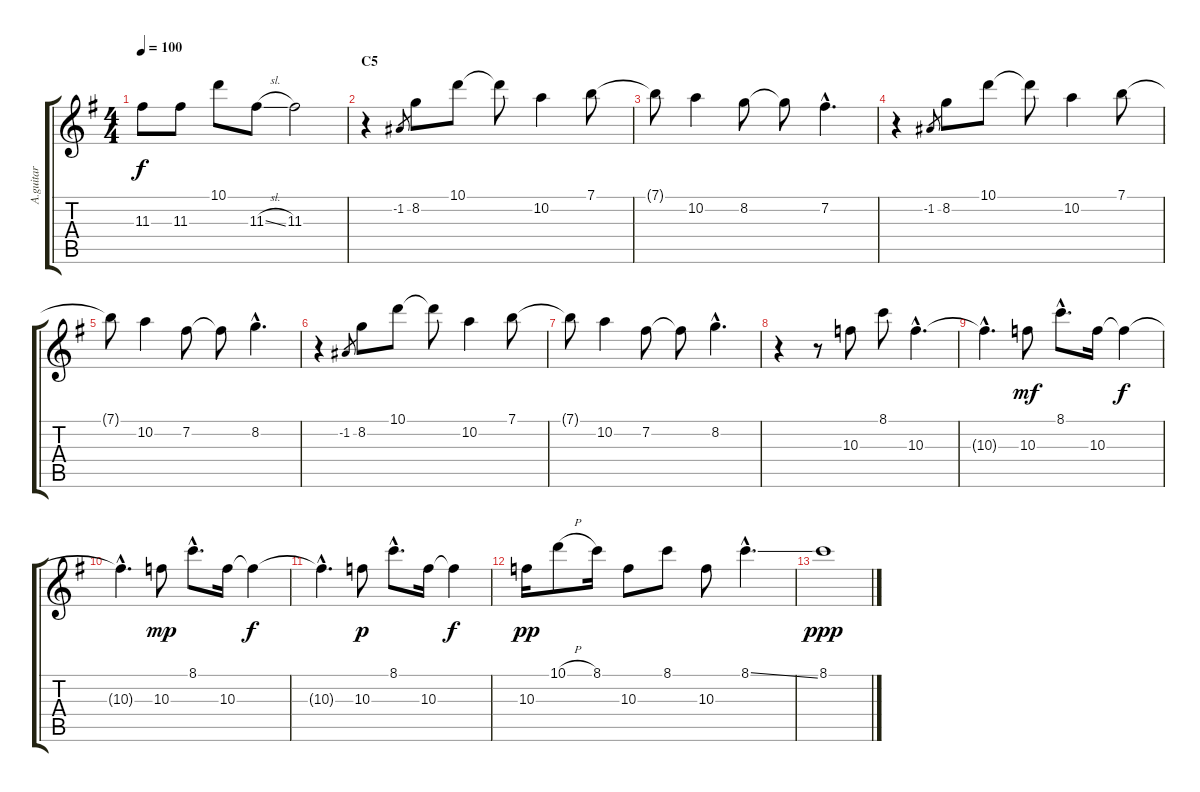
\track ("A.guitar" "A.guitar") {instrument acousticguitarnylon}
\staff {score tabs}
\tuning (E4 B3 G3 D3 A2 E2) {hide}
\ts (4 4)
\tempo 100
\clef g2
\ks g
11.3.8{dy f} 11.3.8 10.1.8 11.3{sl}.8 11.3.2 |
\section ("" "C5")
r.4 -1.2.8{gr} 8.2.8 10.1.8 10.1{t}.8 10.2.4 7.1.8 |
7.1{t}.8 10.2.4 8.2.8 8.2{t}.8 7.2{hac}.4{d} |
r.4 -1.2.8{gr} 8.2.8 10.1.8 10.1{t}.8 10.2.4 7.1.8 |
7.1{t}.8 10.2.4 7.2.8 7.2{t}.8 8.2{hac}.4{d} |
r.4 -1.2.8{gr} 8.2.8 10.1.8 10.1{t}.8 10.2.4 7.1.8 |
7.1{t}.8 10.2.4 7.2.8 7.2{t}.8 8.2{hac}.4{d} |
r.4 r.8 10.3.8 8.1.8 10.3{hac}.4{d} |
10.3{hac t}.4{d} 10.3.8{dy mf} 8.1{hac}.8{d} 10.3.16 10.3{t}.4{dy f} |
10.3{hac t}.4{d} 10.3.8{dy mp} 8.1{hac}.8{d} 10.3.16 10.3{t}.4{dy f} |
10.3{hac t}.4{d} 10.3.8{dy p} 8.1{hac}.8{d} 10.3.16 10.3{t}.4{dy f} |
10.3.16{dy pp} 10.1{h}.8 8.1.16 10.3.8 8.1.8 10.3.8 8.1{ss hac}.4{d} |
8.1.1{dy ppp}
